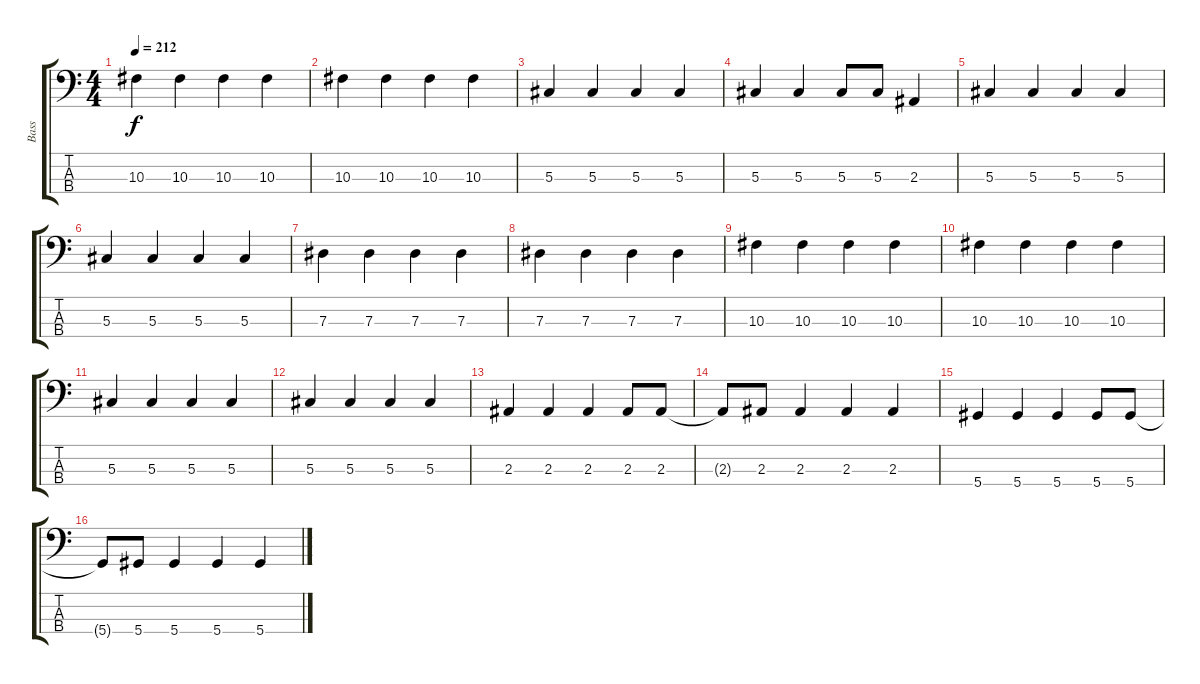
\track ("Bass" "Bass") {instrument acousticguitarnylon}
\staff {score tabs}
\tuning (E2 Db2 Ab1 Eb1) {hide}
\ts (4 4)
\tempo 212
\clef f4
\ks c
10.3.4{dy f} 10.3.4 10.3.4 10.3.4 |
10.3.4 10.3.4 10.3.4 10.3.4 |
5.3.4 5.3.4 5.3.4 5.3.4 |
5.3.4 5.3.4 5.3.8 5.3.8 2.3.4 |
5.3.4 5.3.4 5.3.4 5.3.4 |
5.3.4 5.3.4 5.3.4 5.3.4 |
7.3.4 7.3.4 7.3.4 7.3.4 |
7.3.4 7.3.4 7.3.4 7.3.4 |
10.3.4 10.3.4 10.3.4 10.3.4 |
10.3.4 10.3.4 10.3.4 10.3.4 |
5.3.4 5.3.4 5.3.4 5.3.4 |
5.3.4 5.3.4 5.3.4 5.3.4 |
2.3.4 2.3.4 2.3.4 2.3.8 2.3.8 |
2.3{t}.8 2.3.8 2.3.4 2.3.4 2.3.4 |
5.4.4 5.4.4 5.4.4 5.4.8 5.4.8 |
5.4{t}.8 5.4.8 5.4.4 5.4.4 5.4.4
